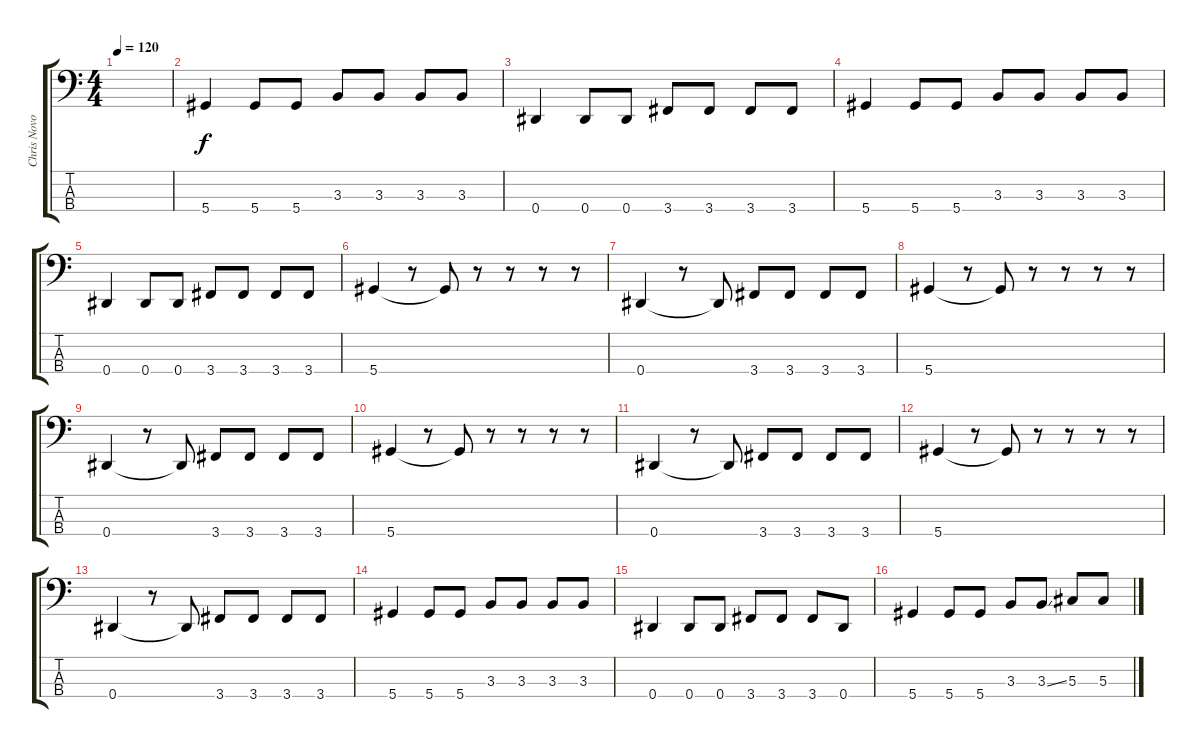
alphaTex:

\track ("Chris Novoselic (Bass)" "Chris Novo") {instrument electricbassfinger}
\staff {score tabs}
\tuning (Gb2 Db2 Ab1 Eb1) {hide}
\ts (4 4)
\tempo 120
\clef f4
\ks c
|
5.4.4 5.4.8 5.4.8 3.3.8 3.3.8 3.3.8 3.3.8 |
0.4.4 0.4.8 0.4.8 3.4.8 3.4.8 3.4.8 3.4.8 |
5.4.4 5.4.8 5.4.8 3.3.8 3.3.8 3.3.8 3.3.8 |
0.4.4 0.4.8 0.4.8 3.4.8 3.4.8 3.4.8 3.4.8 |
5.4.4 r.8 5.4{t}.8 r.8 r.8 r.8 r.8 |
0.4.4 r.8 0.4{t}.8 3.4.8 3.4.8 3.4.8 3.4.8 |
5.4.4 r.8 5.4{t}.8 r.8 r.8 r.8 r.8 |
0.4.4 r.8 0.4{t}.8 3.4.8 3.4.8 3.4.8 3.4.8 |
5.4.4 r.8 5.4{t}.8 r.8 r.8 r.8 r.8 |
0.4.4 r.8 0.4{t}.8 3.4.8 3.4.8 3.4.8 3.4.8 |
5.4.4 r.8 5.4{t}.8 r.8 r.8 r.8 r.8 |
0.4.4 r.8 0.4{t}.8 3.4.8 3.4.8 3.4.8 3.4.8 |
5.4.4 5.4.8 5.4.8 3.3.8 3.3.8 3.3.8 3.3.8 |
0.4.4 0.4.8 0.4.8 3.4.8 3.4.8 3.4.8 0.4.8 |
5.4.4 5.4.8 5.4.8 3.3.8 3.3{ss}.8 5.3.8 5.3.8
